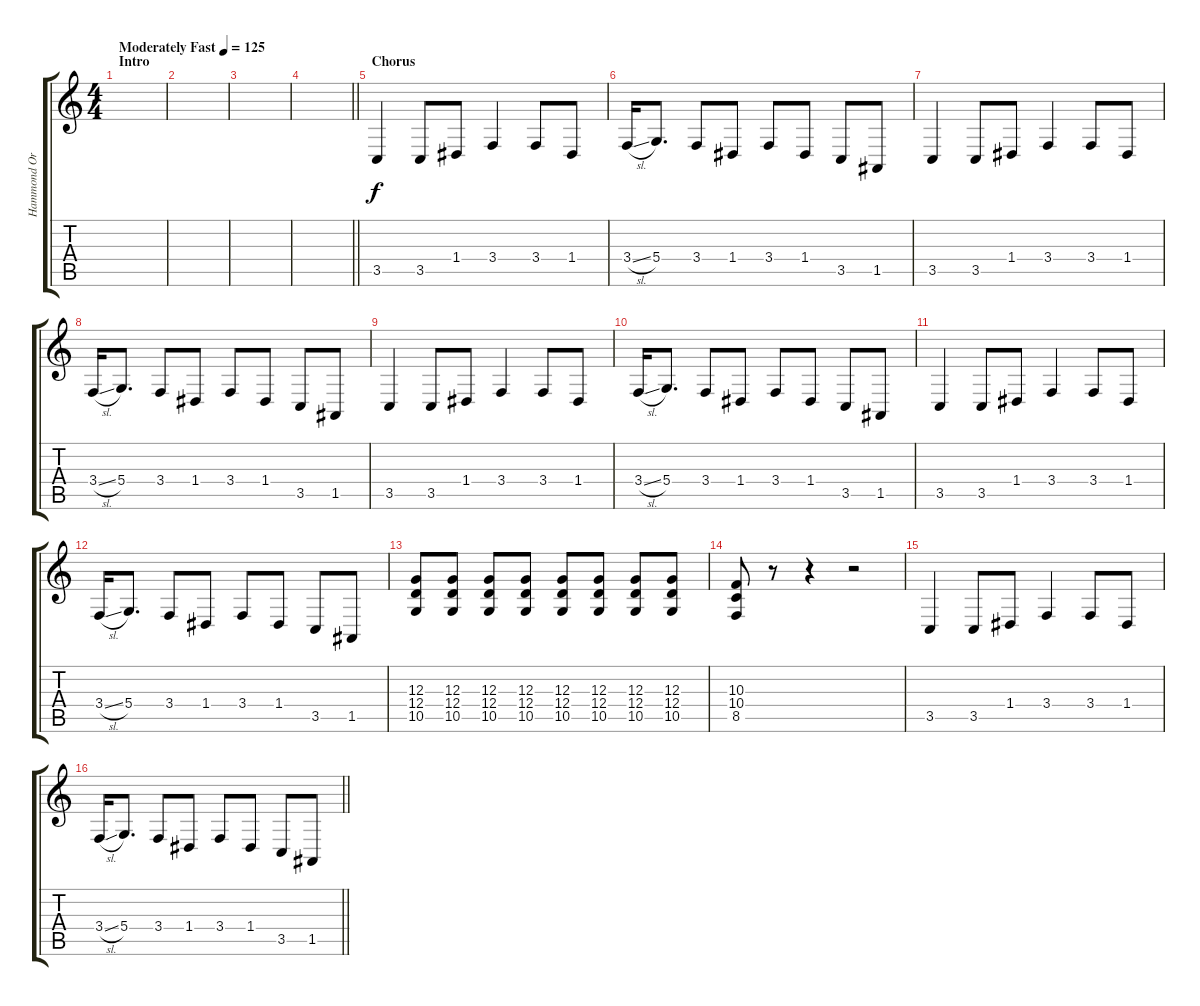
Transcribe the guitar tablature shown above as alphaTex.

\track ("Hammond Organ" "Hammond Or") {instrument drawbarorgan}
\staff {score tabs}
\tuning (E4 B3 G3 D3 A2 E2) {hide}
\ts (4 4)
\section ("" "Intro")
\tempo (125 "Moderately Fast")
\clef g2
\ks c
|
|
|
\barLineRight lightlight
|
\section ("" "Chorus")
3.5.4 3.5.8 1.4.8 3.4.4 3.4.8 1.4.8 |
3.4{sl}.16 5.4.8{d} 3.4.8 1.4.8 3.4.8 1.4.8 3.5.8 1.5.8 |
3.5.4 3.5.8 1.4.8 3.4.4 3.4.8 1.4.8 |
3.4{sl}.16 5.4.8{d} 3.4.8 1.4.8 3.4.8 1.4.8 3.5.8 1.5.8 |
3.5.4 3.5.8 1.4.8 3.4.4 3.4.8 1.4.8 |
3.4{sl}.16 5.4.8{d} 3.4.8 1.4.8 3.4.8 1.4.8 3.5.8 1.5.8 |
3.5.4 3.5.8 1.4.8 3.4.4 3.4.8 1.4.8 |
3.4{sl}.16 5.4.8{d} 3.4.8 1.4.8 3.4.8 1.4.8 3.5.8 1.5.8 |
(12.3 12.4 10.5).8 (12.3 12.4 10.5).8 (12.3 12.4 10.5).8 (12.3 12.4 10.5).8 (12.3 12.4 10.5).8 (12.3 12.4 10.5).8 (12.3 12.4 10.5).8 (12.3 12.4 10.5).8 |
(10.3 10.4 8.5).8 r.8 r.4 r.2 |
3.5.4 3.5.8 1.4.8 3.4.4 3.4.8 1.4.8 |
\barLineRight lightlight
3.4{sl}.16 5.4.8{d} 3.4.8 1.4.8 3.4.8 1.4.8 3.5.8 1.5.8
